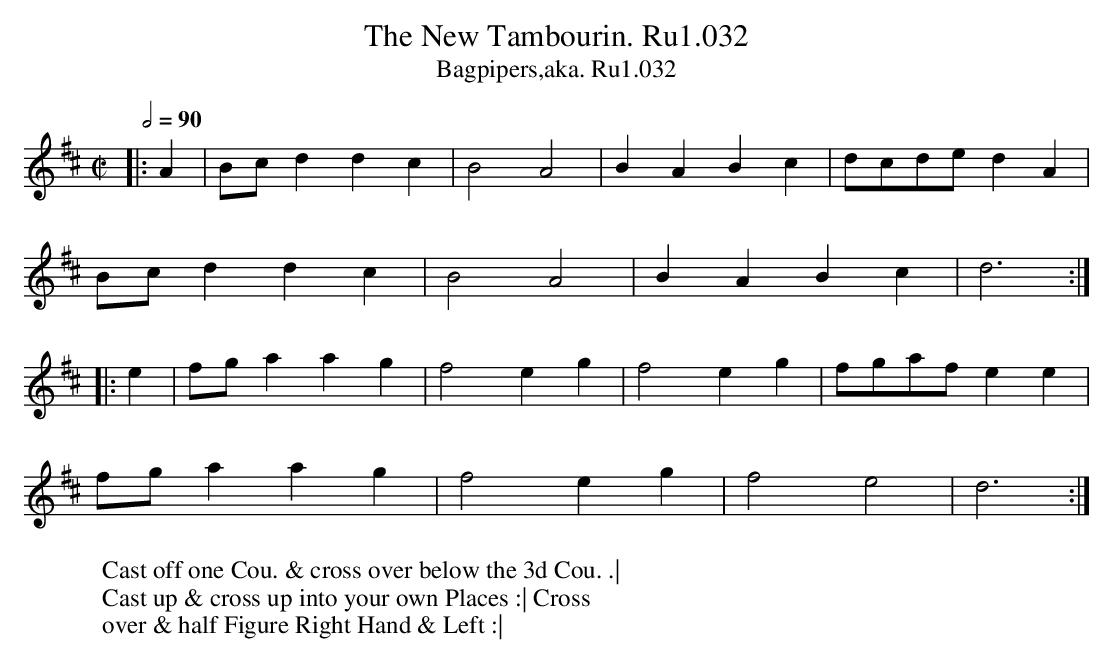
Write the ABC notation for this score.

X:1
T:New Tambourin. Ru1.032, The
T:Bagpipers,aka. Ru1.032
M:C|
L:1/4
W:Cast off one Cou. & cross over below the 3d Cou. .|
W:Cast up & cross up into your own Places :| Cross
W:over & half Figure Right Hand & Left :|
Q:2/4=90
K:D
|:A | B/c/d dc | B2 A2 | BA Bc | d/c/d/e/ dA |
B/c/d dc | B2 A2 | BA Bc | d3 :|
|: e | f/g/a ag | f2 eg | f2 eg | f/g/a/f/ ee |
f/g/a ag | f2 eg | f2 e2 | d3 :|
